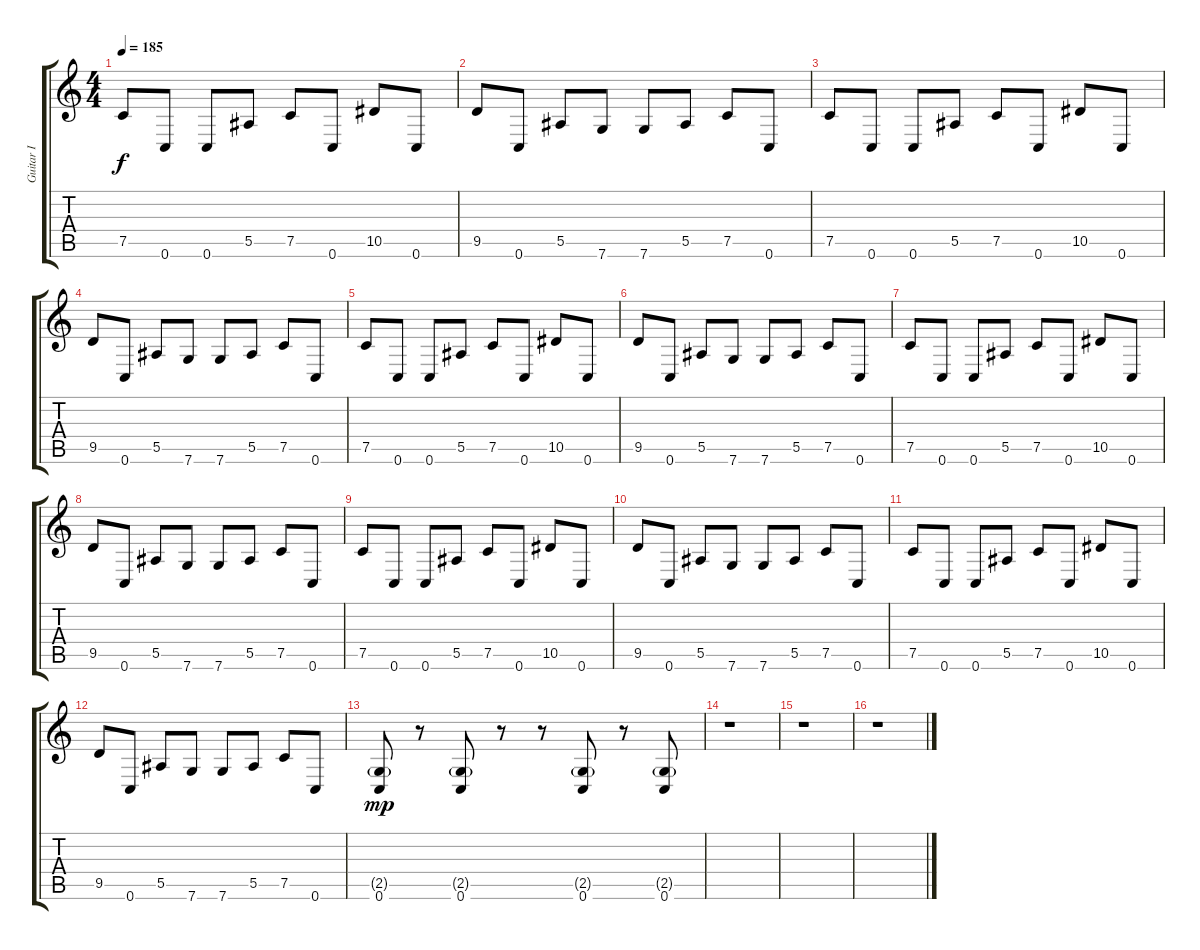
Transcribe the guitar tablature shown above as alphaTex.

\track ("Guitar I" "Guitar I") {instrument distortionguitar}
\staff {score tabs}
\tuning (C4 G3 Eb3 Bb2 F2 C2) {hide}
\ts (4 4)
\tempo 185
\clef g2
\ks c
7.5.8{dy f} 0.6.8 0.6.8 5.5.8 7.5.8 0.6.8 10.5.8 0.6.8 |
9.5.8 0.6.8 5.5.8 7.6.8 7.6.8 5.5.8 7.5.8 0.6.8 |
7.5.8 0.6.8 0.6.8 5.5.8 7.5.8 0.6.8 10.5.8 0.6.8 |
9.5.8 0.6.8 5.5.8 7.6.8 7.6.8 5.5.8 7.5.8 0.6.8 |
7.5.8 0.6.8 0.6.8 5.5.8 7.5.8 0.6.8 10.5.8 0.6.8 |
9.5.8 0.6.8 5.5.8 7.6.8 7.6.8 5.5.8 7.5.8 0.6.8 |
7.5.8 0.6.8 0.6.8 5.5.8 7.5.8 0.6.8 10.5.8 0.6.8 |
9.5.8 0.6.8 5.5.8 7.6.8 7.6.8 5.5.8 7.5.8 0.6.8 |
7.5.8 0.6.8 0.6.8 5.5.8 7.5.8 0.6.8 10.5.8 0.6.8 |
9.5.8 0.6.8 5.5.8 7.6.8 7.6.8 5.5.8 7.5.8 0.6.8 |
7.5.8 0.6.8 0.6.8 5.5.8 7.5.8 0.6.8 10.5.8 0.6.8 |
9.5.8 0.6.8 5.5.8 7.6.8 7.6.8 5.5.8 7.5.8 0.6.8 |
(2.5{g} 0.6).8{dy mp} r.8 (2.5{g} 0.6).8 r.8 r.8 (2.5{g} 0.6).8 r.8 (2.5{g} 0.6).8 |
r.1 |
r.1 |
r.1
